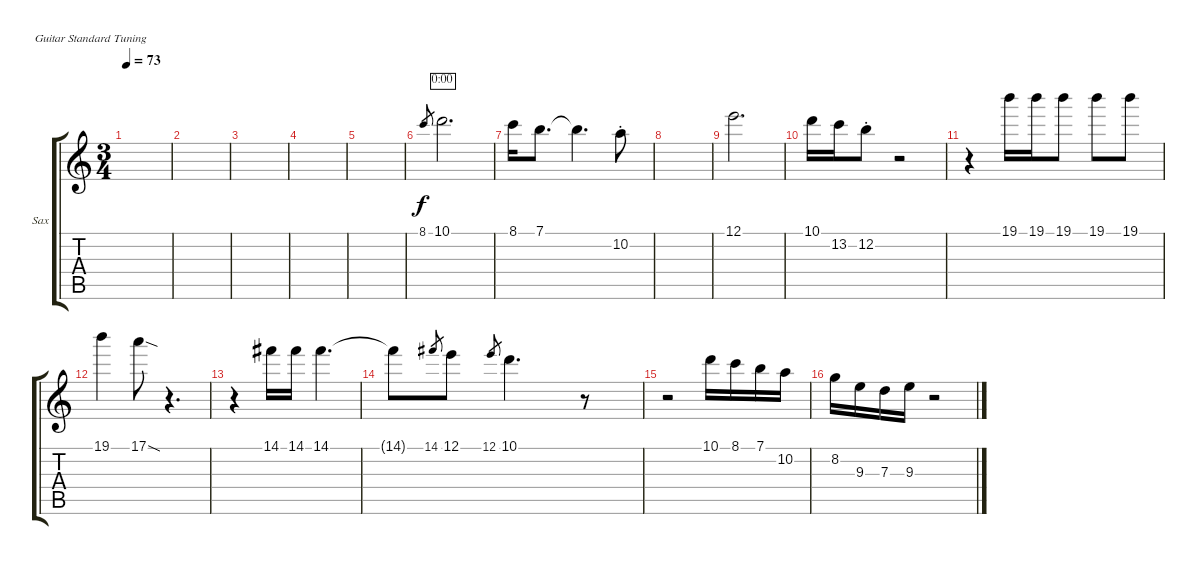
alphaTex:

\defaultSystemsLayout 4
\bracketExtendMode groupsimilarinstruments
\firstSystemTrackNameOrientation horizontal
\otherSystemsTrackNameOrientation horizontal
\track ("Alto Sax" "Sax") {instrument electricguitarclean}
\staff {score tabs}
\tuning (E4 B3 G3 D3 A2 E2)
\ts (3 4)
\tempo 73
\clef g2
\scale
0.333333
\ks c
|
\scale
0.333333 |
\scale
0.333333 |
\scale
0.333333 |
\scale
0.333333 |
\scale
0.333333 8.1.8{gr} 10.1.2{d timer} |
\scale
0.333333 8.1.16 7.1.8{d} 7.1{t}.4{d} 10.2{st}.8 |
\scale
0.333333 |
\scale
0.333333 12.1.2{d} |
\scale
0.333333 10.1.16 13.2.16 12.2{st}.8 r.2 |
\scale
0.333333 r.4 19.1.16 19.1.16 19.1.8 19.1.8 19.1.8 |
\scale
0.333333 19.1.4 17.1{sod}.8 r.4{d} |
\scale
0.333333 r.4 14.1.16 14.1.16 14.1.4{d} |
\scale
0.333333 14.1{t}.8 14.1.8{gr} 12.1.8 12.1.8{gr} 10.1.4{d} r.8 |
\scale
0.333333 r.2 10.1.16 8.1.16 7.1.16 10.2.16 |
\scale
0.333333 8.2.16 9.3.16 7.3.16 9.3.16 r.2
